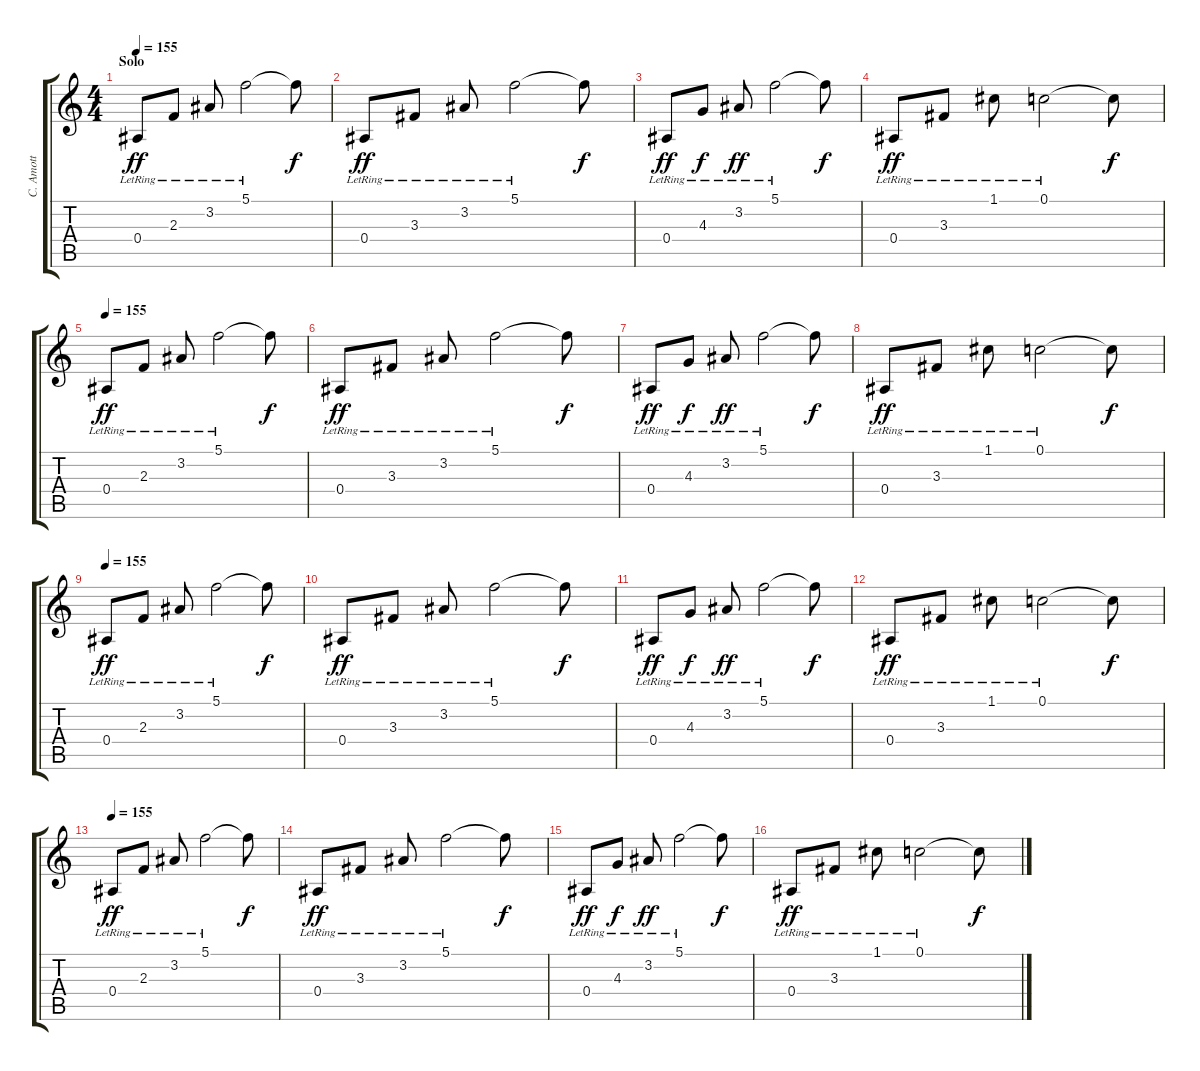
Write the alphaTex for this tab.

\track ("C. Amott" "C. Amott") {instrument distortionguitar}
\staff {score tabs}
\tuning (C4 G3 Eb3 Bb2 F2 C2) {hide}
\ts (4 4)
\section ("" "Solo")
\tempo 155
\clef g2
\ks c
0.4{lr}.8{dy ff instrument electricguitarclean} 2.3{lr}.8 3.2{lr}.8 5.1{lr}.2 5.1{t}.8{dy f} |
0.4{lr}.8{dy ff} 3.3{lr}.8 3.2{lr}.8 5.1{lr}.2 5.1{t}.8{dy f} |
0.4{lr}.8{dy ff} 4.3{lr}.8{dy f} 3.2{lr}.8{dy ff} 5.1{lr}.2 5.1{t}.8{dy f} |
0.4{lr}.8{dy ff} 3.3{lr}.8 1.1{lr}.8 0.1{lr}.2 0.1{t}.8{dy f} |
\tempo 155
0.4{lr}.8{dy ff} 2.3{lr}.8 3.2{lr}.8 5.1{lr}.2 5.1{t}.8{dy f} |
0.4{lr}.8{dy ff} 3.3{lr}.8 3.2{lr}.8 5.1{lr}.2 5.1{t}.8{dy f} |
0.4{lr}.8{dy ff} 4.3{lr}.8{dy f} 3.2{lr}.8{dy ff} 5.1{lr}.2 5.1{t}.8{dy f} |
0.4{lr}.8{dy ff} 3.3{lr}.8 1.1{lr}.8 0.1{lr}.2 0.1{t}.8{dy f} |
\tempo 155
0.4{lr}.8{dy ff} 2.3{lr}.8 3.2{lr}.8 5.1{lr}.2 5.1{t}.8{dy f} |
0.4{lr}.8{dy ff} 3.3{lr}.8 3.2{lr}.8 5.1{lr}.2 5.1{t}.8{dy f} |
0.4{lr}.8{dy ff} 4.3{lr}.8{dy f} 3.2{lr}.8{dy ff} 5.1{lr}.2 5.1{t}.8{dy f} |
0.4{lr}.8{dy ff} 3.3{lr}.8 1.1{lr}.8 0.1{lr}.2 0.1{t}.8{dy f} |
\tempo 155
0.4{lr}.8{dy ff} 2.3{lr}.8 3.2{lr}.8 5.1{lr}.2 5.1{t}.8{dy f} |
0.4{lr}.8{dy ff} 3.3{lr}.8 3.2{lr}.8 5.1{lr}.2 5.1{t}.8{dy f} |
0.4{lr}.8{dy ff} 4.3{lr}.8{dy f} 3.2{lr}.8{dy ff} 5.1{lr}.2 5.1{t}.8{dy f} |
0.4{lr}.8{dy ff} 3.3{lr}.8 1.1{lr}.8 0.1{lr}.2 0.1{t}.8{dy f}
